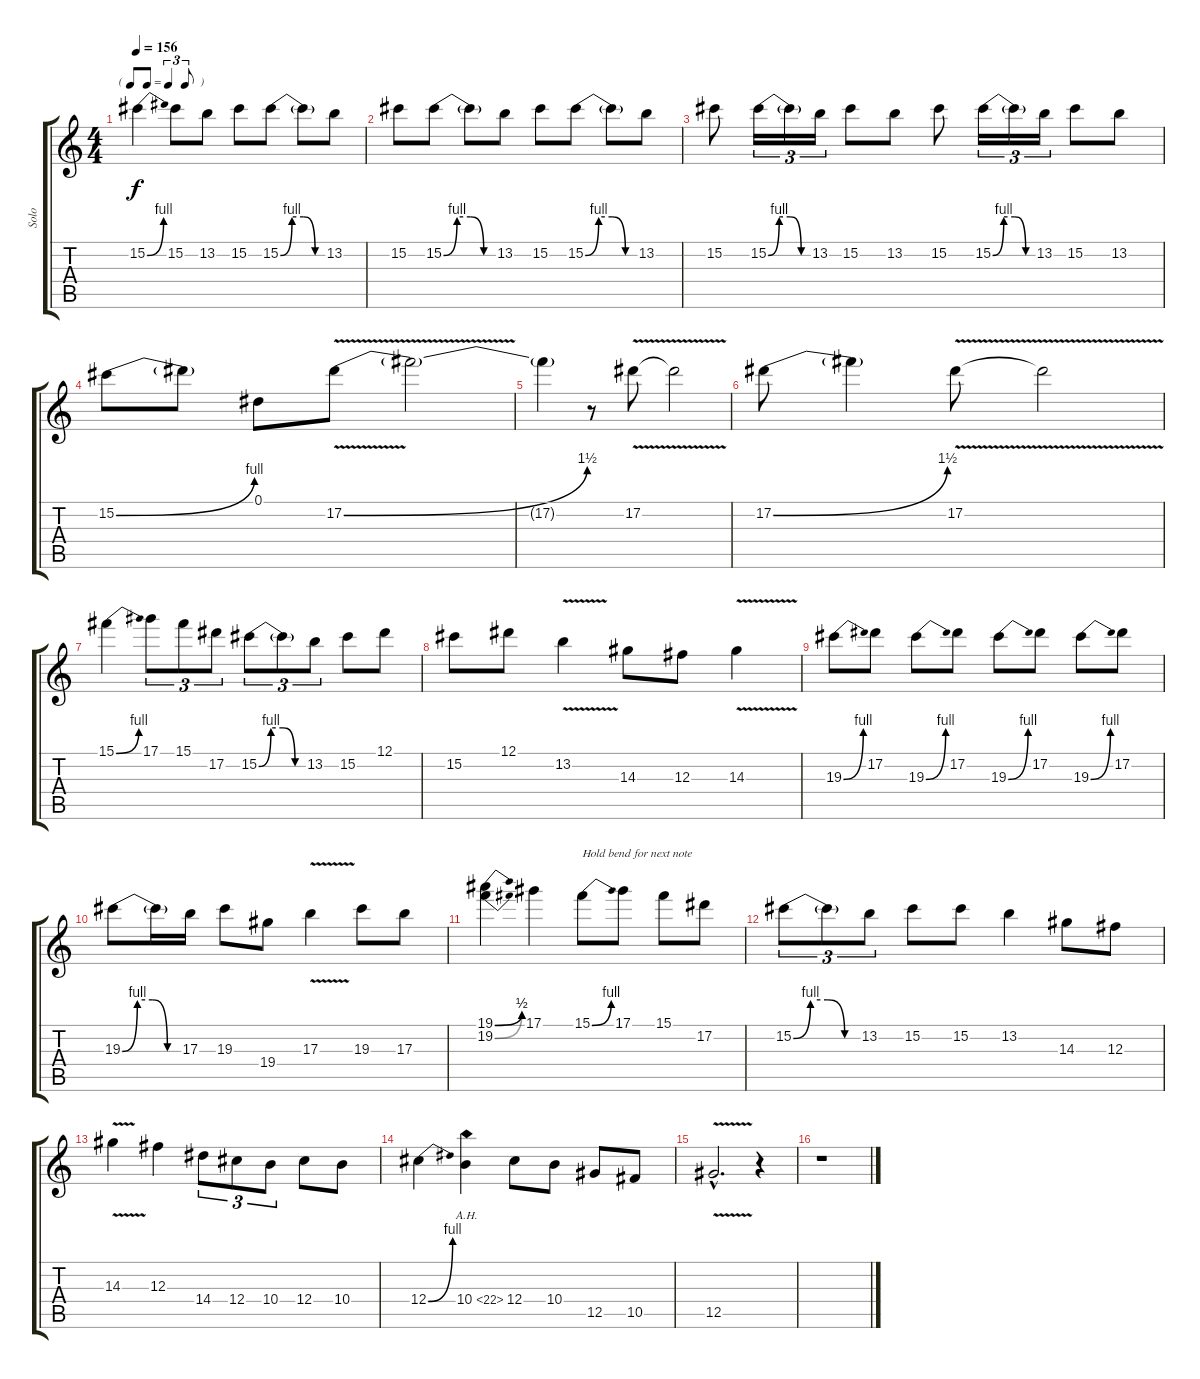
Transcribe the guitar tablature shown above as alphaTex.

\track ("Solo" "Solo") {instrument distortionguitar}
\staff {score tabs}
\tuning (Eb4 Bb3 Gb3 Db3 Ab2 Eb2) {hide}
\ts (4 4)
\tf triplet8th
\tempo 156
\clef g2
\ks c
15.2{be (bend 0 0 60 4)}.4{dy f} 15.2.8 13.2.8 15.2.8 15.2{be (custom 0 0 15 4 30 4 45 0 60 0)}.8 15.2{t}.8 13.2.8 |
15.2.8 15.2{be (custom 0 0 15 4 30 4 45 0 60 0)}.8 15.2{t}.8 13.2.8 15.2.8 15.2{be (custom 0 0 15 4 30 4 45 0 60 0)}.8 15.2{t}.8 13.2.8 |
15.2.8 15.2{be (custom 0 0 15 4 30 4 45 0 60 0)}.16{tu (3 2)} 15.2{t}.16{tu (3 2)} 13.2.16{tu (3 2)} 15.2.8 13.2.8 15.2.8 15.2{be (custom 0 0 15 4 30 4 45 0 60 0)}.16{tu (3 2)} 15.2{t}.16{tu (3 2)} 13.2.16{tu (3 2)} 15.2.8 13.2.8 |
15.2{be (bend 0 0 60 4)}.8 15.2{t}.8 0.1.8 17.2{be (bend 0 0 60 6) v}.8 17.2{t}.2 |
17.2{t}.4 r.8 17.2{v}.8 17.2{t}.2 |
17.2{be (bend 0 0 60 6)}.8 17.2{t}.4 17.2{v}.8 17.2{t}.2 |
15.1{be (bend 0 0 60 4)}.4 17.1.8{tu (3 2)} 15.1.8{tu (3 2)} 17.2.8{tu (3 2)} 15.2{be (custom 0 0 15 4 30 4 45 0 60 0)}.8{tu (3 2)} 15.2{t}.8{tu (3 2)} 13.2.8{tu (3 2)} 15.2.8 12.1.8 |
15.2.8 12.1.8 13.2{v}.4 14.3.8 12.3.8 14.3{v}.4 |
19.3{be (bend 0 0 60 4)}.8 17.2.8 19.3{be (bend 0 0 60 4)}.8 17.2.8 19.3{be (bend 0 0 60 4)}.8 17.2.8 19.3{be (bend 0 0 60 4)}.8 17.2.8 |
19.3{be (custom 0 0 15 4 30 4 45 0 60 0)}.8 19.3{t}.16 17.3.16 19.3.8 19.4.8 17.3{v}.4 19.3.8 17.3.8 |
(19.1{be (bend 0 0 60 2)} 19.2{be (bend 0 0 60 2)}).4 17.1.4 15.1{be (bend 0 0 60 4)}.8{txt "Hold bend for next note"} 17.1.8 15.1.8 17.2.8 |
15.2{be (custom 0 0 15 4 30 4 45 0 60 0)}.8{tu (3 2)} 15.2{t}.8{tu (3 2)} 13.2.8{tu (3 2)} 15.2.8 15.2.8 13.2.4 14.3.8 12.3.8 |
14.3{v}.4 12.3.4 14.4.8{tu (3 2)} 12.4.8{tu (3 2)} 10.4.8{tu (3 2)} 12.4.8 10.4.8 |
12.4{be (bend 0 0 60 4)}.4 10.4{ah 12}.4 12.4.8 10.4.8 12.5.8 10.5.8 |
12.5{v hac}.2{d} r.4 |
r.1
